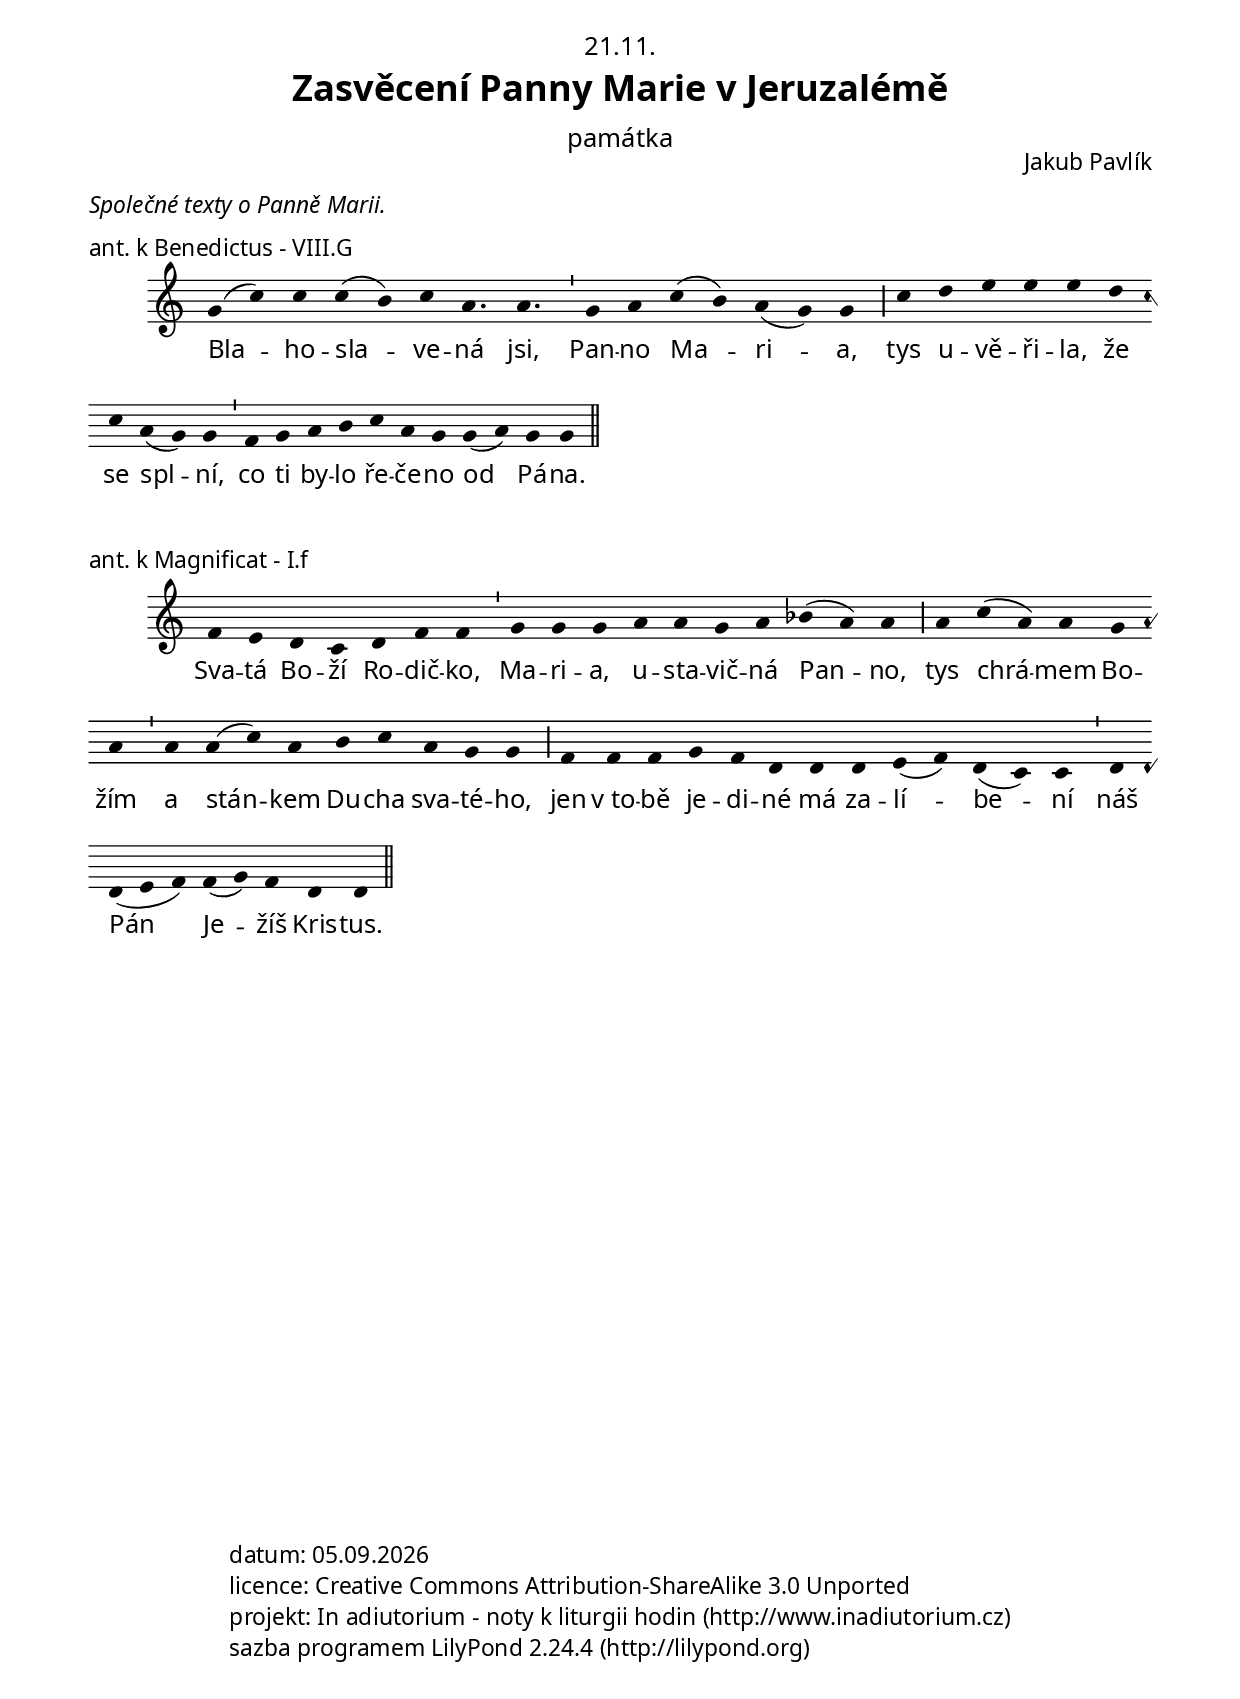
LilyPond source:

\version "2.17.5"

\include "../spolecne.ly"

\header {
  title = \markup\titleSvatek
            "Zasvěcení Panny Marie v Jeruzalémě"
            "památka"
            21.11.
  composer = "Jakub Pavlík"
}

\markup\communia #'(#:maria)

\score {
  \relative c'' {
    \choralniRezim
    g4( c) c c( b) c a4. a \barMin g4 a c( b) a( g) g \barMaior
    c d e e e d c a( g) g \barMin f g a b c a g g( a) g g \barFinalis
  }
  \addlyrics {
    Bla -- ho -- sla -- ve -- ná jsi, Pan -- no Ma -- ri -- a,
    tys u -- vě -- ři -- la, že se spl -- ní,
    co ti by -- lo ře -- če -- no od Pá -- na.
  }
  \header {
    quid = "ant. k Benedictus"
    modus = "VIII"
    differentia = "G"
    psalmus = ""
    fial = "commune/commune_maria.ly#2ne-amag?-aleluja"
    id = "aben"
    piece = \markup {\sestavTitulekBezZalmu}
  }
}

\score {
  \relative c' {
    \choralniRezim
    f4 e d c d f f \barMin
    g g g a a g a bes( a) a \barMaior
    a c( a) a g a \barMin
    a a( c) a b c a g g \barMaior
    f f f g f d d d e( f) d( c) c \barMin
    d d( e f) f( g) f d d \barFinalis
  }
  \addlyrics {
    Sva -- tá Bo -- ží Ro -- dič -- ko,
    Ma -- ri -- a, u -- sta -- vič -- ná Pan -- no,
    tys chrá -- mem Bo -- žím
    a stán -- kem Du -- cha sva -- té -- ho,
    jen v_to -- bě je -- di -- né má za -- lí -- be -- ní
    náš Pán Je -- žíš Kris -- tus.
  }
  \header {
    quid = "ant. k Magnificat"
    modus = "I"
    differentia = "f"
    psalmus = ""
    id = "amag"
    piece = \markup {\sestavTitulekBezZalmu}
  }
}